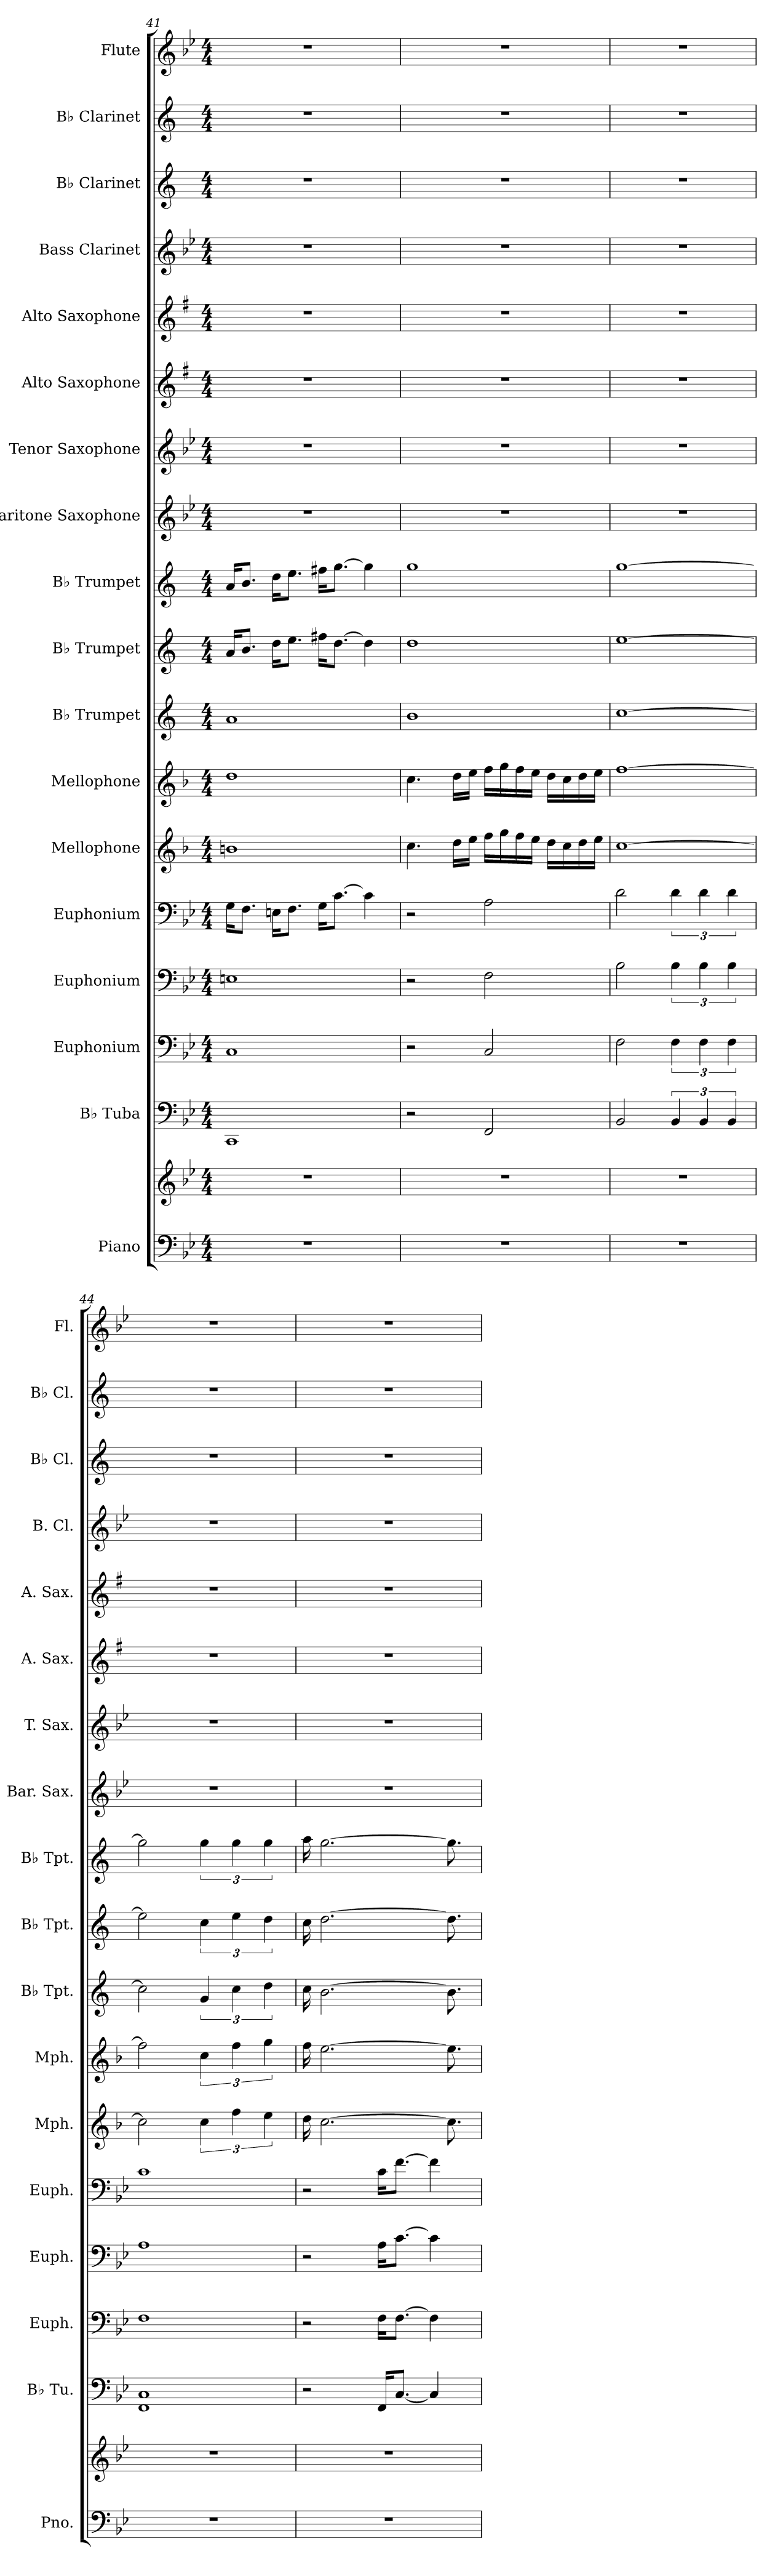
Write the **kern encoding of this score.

**kern	**kern	**kern	**kern	**kern	**kern	**kern	**kern	**kern	**kern	**kern	**kern	**kern	**kern	**kern	**kern	**kern	**kern	**kern
*part18	*part18	*part17	*part16	*part15	*part14	*part13	*part12	*part11	*part10	*part9	*part8	*part7	*part6	*part5	*part4	*part3	*part2	*part1
*staff19	*staff18	*staff17	*staff16	*staff15	*staff14	*staff13	*staff12	*staff11	*staff10	*staff9	*staff8	*staff7	*staff6	*staff5	*staff4	*staff3	*staff2	*staff1
*I"Piano	*	*I"B♭ Tuba	*I"Euphonium	*I"Euphonium	*I"Euphonium	*I"Mellophone	*I"Mellophone	*I"B♭ Trumpet	*I"B♭ Trumpet	*I"B♭ Trumpet	*I"Baritone Saxophone	*I"Tenor Saxophone	*I"Alto Saxophone	*I"Alto Saxophone	*I"Bass Clarinet	*I"B♭ Clarinet	*I"B♭ Clarinet	*I"Flute
*I'Pno.	*	*I'B♭ Tu.	*I'Euph.	*I'Euph.	*I'Euph.	*I'Mph.	*I'Mph.	*I'B♭ Tpt.	*I'B♭ Tpt.	*I'B♭ Tpt.	*I'Bar. Sax.	*I'T. Sax.	*I'A. Sax.	*I'A. Sax.	*I'B. Cl.	*I'B♭ Cl.	*I'B♭ Cl.	*I'Fl.
!!LO:PB:g=z
*clefF4	*clefG2	*clefF4	*clefF4	*clefF4	*clefF4	*clefG2	*clefG2	*clefG2	*clefG2	*clefG2	*clefG2	*clefG2	*clefG2	*clefG2	*clefG2	*clefG2	*clefG2	*clefG2
*	*	*	*	*	*	*ITrd4c7	*ITrd4c7	*ITrd1c2	*ITrd1c2	*ITrd1c2	*ITrd12c21	*ITrd8c14	*ITrd5c9	*ITrd5c9	*ITrd8c14	*ITrd1c2	*ITrd1c2	*
*k[b-e-]	*k[b-e-]	*k[b-e-]	*k[b-e-]	*k[b-e-]	*k[b-e-]	*k[b-e-]	*k[b-e-]	*k[b-e-]	*k[b-e-]	*k[b-e-]	*k[b-e-]	*k[b-e-]	*k[b-e-]	*k[b-e-]	*k[b-e-]	*k[b-e-]	*k[b-e-]	*k[b-e-]
*M4/4	*M4/4	*M4/4	*M4/4	*M4/4	*M4/4	*M4/4	*M4/4	*M4/4	*M4/4	*M4/4	*M4/4	*M4/4	*M4/4	*M4/4	*M4/4	*M4/4	*M4/4	*M4/4
=41	=41	=41	=41	=41	=41	=41	=41	=41	=41	=41	=41	=41	=41	=41	=41	=41	=41	=41
1r	1r	1CC	1C	1En	16G\KL	1en	1g	1g	16g/KL	16g/KL	1r	1r	1r	1r	1r	1r	1r	1r
.	.	.	.	.	8.F\J	.	.	.	8.a/J	8.a/J	.	.	.	.	.	.	.	.
.	.	.	.	.	16En\KL	.	.	.	16cc\KL	16cc\KL	.	.	.	.	.	.	.	.
.	.	.	.	.	8.F\J	.	.	.	8.dd\J	8.dd\J	.	.	.	.	.	.	.	.
.	.	.	.	.	16G\KL	.	.	.	16een\KL	16een\KL	.	.	.	.	.	.	.	.
.	.	.	.	.	[8.c\J	.	.	.	[8.cc\J	[8.ff\J	.	.	.	.	.	.	.	.
.	.	.	.	.	4c\]	.	.	.	4cc\]	4ff\]	.	.	.	.	.	.	.	.
=42	=42	=42	=42	=42	=42	=42	=42	=42	=42	=42	=42	=42	=42	=42	=42	=42	=42	=42
1r	1r	2r	2r	2r	2r	4.f\	4.f\	1a	1cc	1ff	1r	1r	1r	1r	1r	1r	1r	1r
.	.	.	.	.	.	16g\LL	16g\LL	.	.	.	.	.	.	.	.	.	.	.
.	.	.	.	.	.	16a\JJ	16a\JJ	.	.	.	.	.	.	.	.	.	.	.
.	.	2FF/	2C/	2F\	2A\	16b-\LL	16b-\LL	.	.	.	.	.	.	.	.	.	.	.
.	.	.	.	.	.	16cc\	16cc\	.	.	.	.	.	.	.	.	.	.	.
.	.	.	.	.	.	16b-\	16b-\	.	.	.	.	.	.	.	.	.	.	.
.	.	.	.	.	.	16a\JJ	16a\JJ	.	.	.	.	.	.	.	.	.	.	.
.	.	.	.	.	.	16g\LL	16g\LL	.	.	.	.	.	.	.	.	.	.	.
.	.	.	.	.	.	16f\	16f\	.	.	.	.	.	.	.	.	.	.	.
.	.	.	.	.	.	16g\	16g\	.	.	.	.	.	.	.	.	.	.	.
.	.	.	.	.	.	16a\JJ	16a\JJ	.	.	.	.	.	.	.	.	.	.	.
=43	=43	=43	=43	=43	=43	=43	=43	=43	=43	=43	=43	=43	=43	=43	=43	=43	=43	=43
1r	1r	2BB-/	2F\	2B-\	2d\	[1f	[1b-	[1b-	[1dd	[1ff	1r	1r	1r	1r	1r	1r	1r	1r
.	.	6BB-/	6F\	6B-\	6d\	.	.	.	.	.	.	.	.	.	.	.	.	.
.	.	6BB-/	6F\	6B-\	6d\	.	.	.	.	.	.	.	.	.	.	.	.	.
.	.	6BB-/	6F\	6B-\	6d\	.	.	.	.	.	.	.	.	.	.	.	.	.
=44	=44	=44	=44	=44	=44	=44	=44	=44	=44	=44	=44	=44	=44	=44	=44	=44	=44	=44
1r	1r	1FF 1C	1F	1A	1c	2f\]	2b-\]	2b-\]	2dd\]	2ff\]	1r	1r	1r	1r	1r	1r	1r	1r
.	.	.	.	.	.	6f\	6f\	6f/	6b-\	6ff\	.	.	.	.	.	.	.	.
.	.	.	.	.	.	6b-\	6b-\	6b-\	6dd\	6ff\	.	.	.	.	.	.	.	.
.	.	.	.	.	.	6a\	6cc\	6cc\	6cc\	6ff\	.	.	.	.	.	.	.	.
=45	=45	=45	=45	=45	=45	=45	=45	=45	=45	=45	=45	=45	=45	=45	=45	=45	=45	=45
1r	1r	2r	2r	2r	2r	16g\	16b-\	16b-\	16b-\	16gg\	1r	1r	1r	1r	1r	1r	1r	1r
.	.	.	.	.	.	[2.f\	[2.a\	[2.a\	[2.cc\	[2.ff\	.	.	.	.	.	.	.	.
.	.	16FF/KL	16F\KL	16A\KL	16c\KL	.	.	.	.	.	.	.	.	.	.	.	.	.
.	.	[8.C/J	[8.F\J	[8.c\J	[8.f\J	.	.	.	.	.	.	.	.	.	.	.	.	.
.	.	4C/]	4F\]	4c\]	4f\]	.	.	.	.	.	.	.	.	.	.	.	.	.
.	.	.	.	.	.	8.f\]	8.a\]	8.a\]	8.cc\]	8.ff\]	.	.	.	.	.	.	.	.
=	=	=	=	=	=	=	=	=	=	=	=	=	=	=	=	=	=	=
*-	*-	*-	*-	*-	*-	*-	*-	*-	*-	*-	*-	*-	*-	*-	*-	*-	*-	*-
